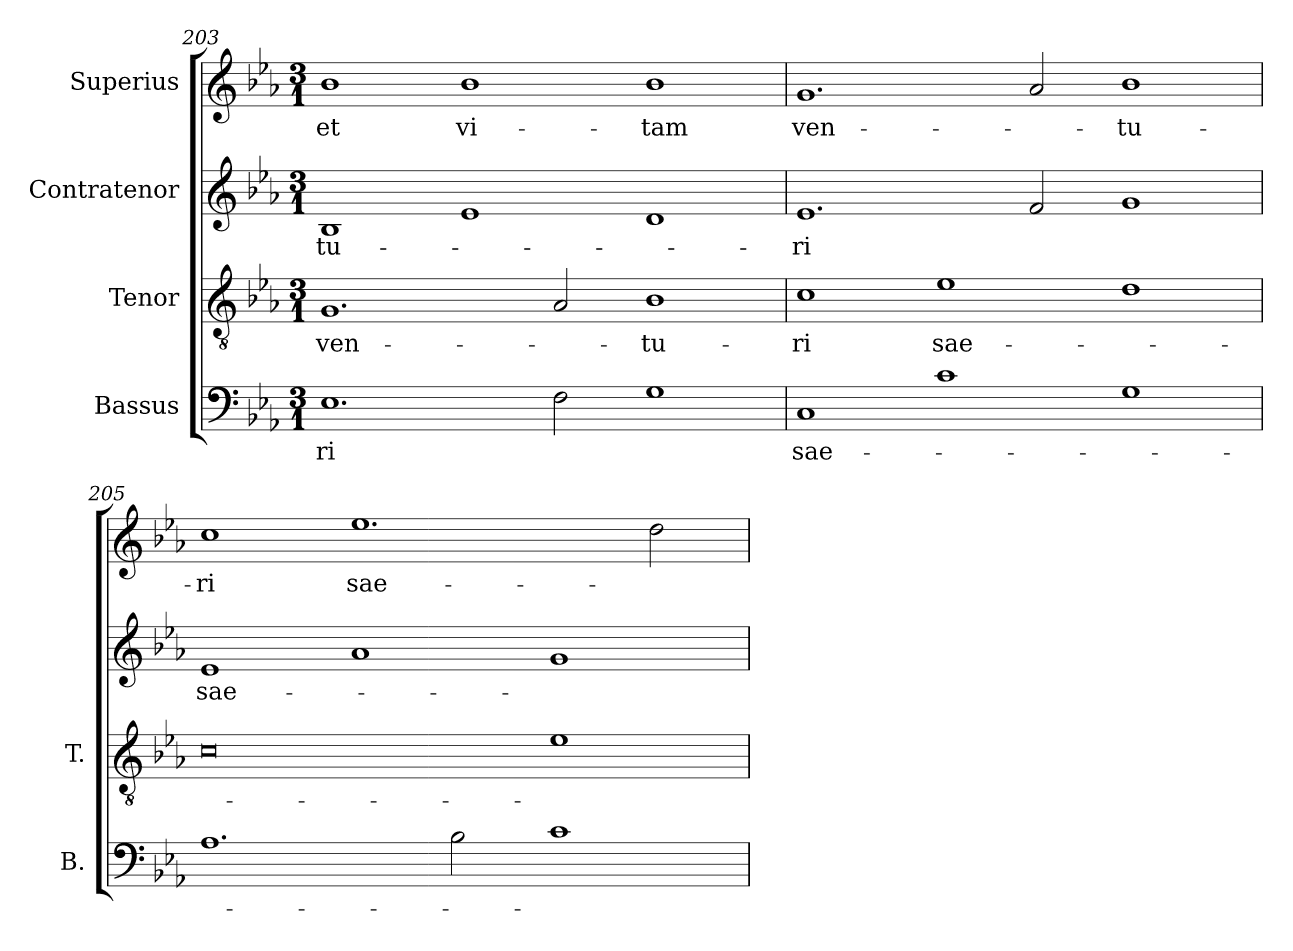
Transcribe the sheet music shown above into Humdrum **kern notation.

**kern	**text	**kern	**text	**kern	**text	**kern	**text
*part4	*part4	*part3	*part3	*part2	*part2	*part1	*part1
*staff4	*staff4	*staff3	*staff3	*staff2	*staff2	*staff1	*staff1
*I"Bassus	*	*I"Tenor	*	*I"Contratenor	*	*I"Superius	*
*I'B.	*	*I'T.	*	*	*	*	*
*clefF4	*	*clefGv2	*	*clefG2	*	*clefG2	*
*	*	*ITrd7c12	*	*ITrd7c12	*	*	*
*k[b-e-a-]	*	*k[b-e-a-]	*	*k[b-e-a-]	*	*k[b-e-a-]	*
*E-:	*	*E-:	*	*E-:	*	*E-:	*
*M3/1	*	*M3/1	*	*M3/1	*	*M3/1	*
=203	=203	=203	=203	=203	=203	=203	=203
!	!LO:LY:b:color=#000000	!	!	!	!	!	!
!	!	!	!LO:LY:b:color=#000000	!	!	!	!
!	!	!	!	!	!LO:LY:b:color=#000000	!	!
!	!	!	!	!	!	!	!LO:LY:b:color=#000000
1.E-i	-ri	1.GGi	ven-	1BB-i	-tu-	1b-i	et
!	!	!	!	!	!	!	!LO:LY:b:color=#000000
.	.	.	.	1E-i	.	1b-i	vi-
2Fi\	.	2AA-i/	.	.	.	.	.
!	!	!	!LO:LY:b:color=#000000	!	!	!	!
!	!	!	!	!	!	!	!LO:LY:b:color=#000000
1Gi	.	1BB-i	-tu-	1Di	.	1b-i	-tam
!!LO:LB:g=z
=204	=204	=204	=204	=204	=204	=204	=204
!	!LO:LY:b:color=#000000	!	!	!	!	!	!
!	!	!	!LO:LY:b:color=#000000	!	!	!	!
!	!	!	!	!	!LO:LY:b:color=#000000	!	!
!	!	!	!	!	!	!	!LO:LY:b:color=#000000
1Ci	sae-	1Ci	-ri	1.E-i	-ri	1.gi	ven-
!	!	!	!LO:LY:b:color=#000000	!	!	!	!
1ci	.	1E-i	sae-	.	.	.	.
.	.	.	.	2Fi/	.	2a-i/	.
!	!	!	!	!	!	!	!LO:LY:b:color=#000000
1Gi	.	1Di	.	1Gi	.	1b-i	-tu-
=205	=205	=205	=205	=205	=205	=205	=205
!	!	!	!	!	!LO:LY:b:color=#000000	!	!
!	!	!	!	!	!	!	!LO:LY:b:color=#000000
1.A-i	.	0Ci	.	1E-i	sae-	1cci	-ri
!	!	!	!	!	!	!	!LO:LY:b:color=#000000
.	.	.	.	1A-i	.	1.ee-i	sae-
2B-i\	.	.	.	.	.	.	.
1ci	.	1E-i	.	1Gi	.	.	.
.	.	.	.	.	.	2ddi\	.
=	=	=	=	=	=	=	=
*-	*-	*-	*-	*-	*-	*-	*-
